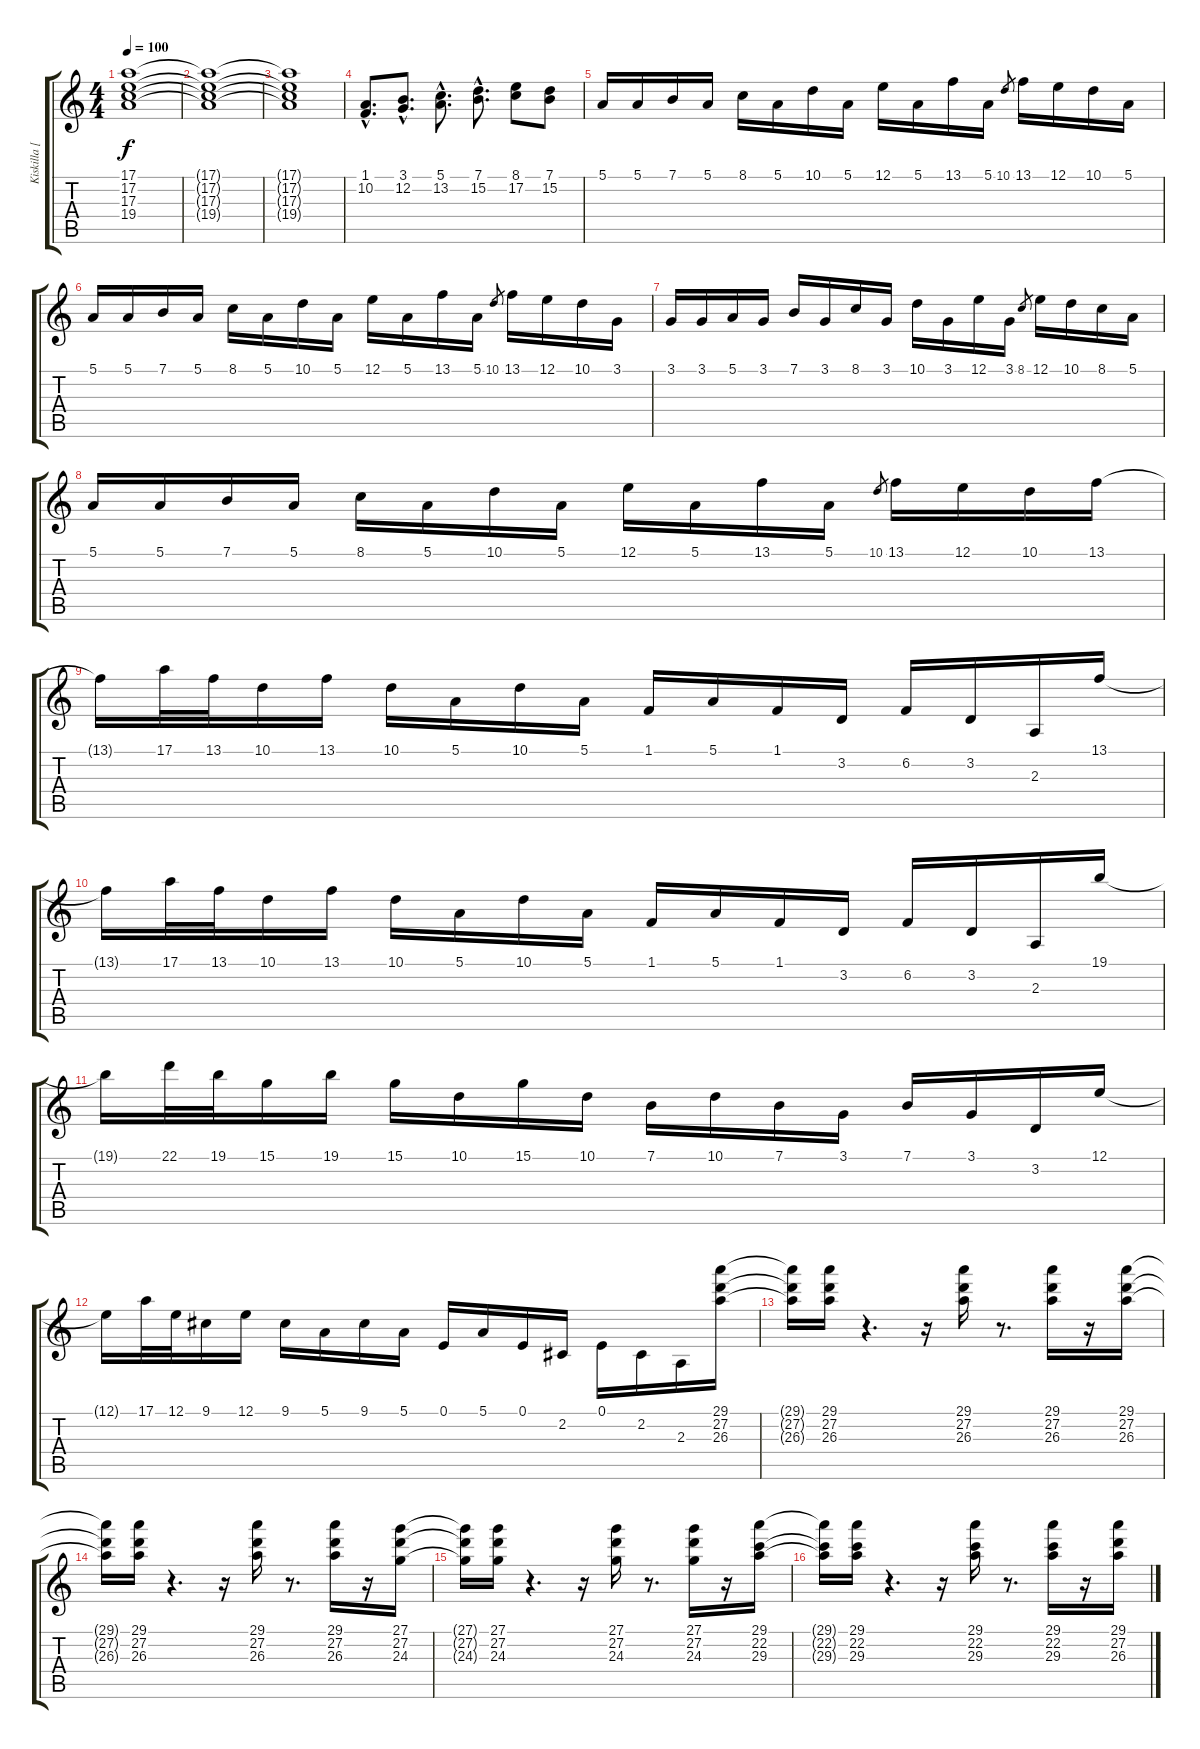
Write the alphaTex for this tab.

\track ("Kiskilla [teclado]" "Kiskilla [") {instrument rockorgan}
\staff {score tabs}
\tuning (E4 B3 G3 D3 A2 E2) {hide}
\ts (4 4)
\tempo 100
\clef g2
\ks c
(17.1 17.2 17.3 19.4).1{dy f} |
(17.1{t} 17.2{t} 17.3{t} 19.4{t}).1 |
(17.1{t} 17.2{t} 17.3{t} 19.4{t}).1 |
(1.1{hac} 10.2{hac}).8{d instrument rockorgan} (3.1{hac} 12.2{hac}).8{d} (5.1{hac} 13.2{hac}).8{d} (7.1{hac} 15.2{hac}).8{d} (8.1 17.2).8 (7.1 15.2).8 |
5.1.16{volume 16} 5.1.16 7.1.16 5.1.16 8.1.16 5.1.16 10.1.16 5.1.16 12.1.16 5.1.16 13.1.16 5.1.16 10.1.8{gr} 13.1.16 12.1.16 10.1.16 5.1.16 |
5.1.16 5.1.16 7.1.16 5.1.16 8.1.16 5.1.16 10.1.16 5.1.16 12.1.16 5.1.16 13.1.16 5.1.16 10.1.8{gr} 13.1.16 12.1.16 10.1.16 3.1.16 |
3.1.16 3.1.16 5.1.16 3.1.16 7.1.16 3.1.16 8.1.16 3.1.16 10.1.16 3.1.16 12.1.16 3.1.16 8.1.8{gr} 12.1.16 10.1.16 8.1.16 5.1.16 |
5.1.16 5.1.16 7.1.16 5.1.16 8.1.16 5.1.16 10.1.16 5.1.16 12.1.16 5.1.16 13.1.16 5.1.16 10.1.8{gr} 13.1.16 12.1.16 10.1.16 13.1.16 |
13.1{t}.16 17.1.32 13.1.32 10.1.16 13.1.16 10.1.16 5.1.16 10.1.16 5.1.16 1.1.16 5.1.16 1.1.16 3.2.16 6.2.16 3.2.16 2.3.16 13.1.16 |
13.1{t}.16 17.1.32 13.1.32 10.1.16 13.1.16 10.1.16 5.1.16 10.1.16 5.1.16 1.1.16 5.1.16 1.1.16 3.2.16 6.2.16 3.2.16 2.3.16 19.1.16 |
19.1{t}.16 22.1.32 19.1.32 15.1.16 19.1.16 15.1.16 10.1.16 15.1.16 10.1.16 7.1.16 10.1.16 7.1.16 3.1.16 7.1.16 3.1.16 3.2.16 12.1.16 |
12.1{t}.16 17.1.32 12.1.32 9.1.16 12.1.16 9.1.16 5.1.16 9.1.16 5.1.16 0.1.16 5.1.16 0.1.16 2.2.16 0.1.16 2.2.16 2.3.16 (29.1 27.2 26.3).16{volume 12} |
(29.1{t} 27.2{t} 26.3{t}).16 (29.1 27.2 26.3).16 r.4{d} r.16 (29.1 27.2 26.3).16 r.8{d} (29.1 27.2 26.3).16 r.16 (29.1 27.2 26.3).16 |
(29.1{t} 27.2{t} 26.3{t}).16 (29.1 27.2 26.3).16 r.4{d} r.16 (29.1 27.2 26.3).16 r.8{d} (29.1 27.2 26.3).16 r.16 (27.1 27.2 24.3).16 |
(27.1{t} 27.2{t} 24.3{t}).16 (27.1 27.2 24.3).16 r.4{d} r.16 (27.1 27.2 24.3).16 r.8{d} (27.1 27.2 24.3).16 r.16 (29.1 22.2 29.3).16 |
(29.1{t} 22.2{t} 29.3{t}).16 (29.1 22.2 29.3).16 r.4{d} r.16 (29.1 22.2 29.3).16 r.8{d} (29.1 22.2 29.3).16 r.16 (29.1 27.2 26.3).16
